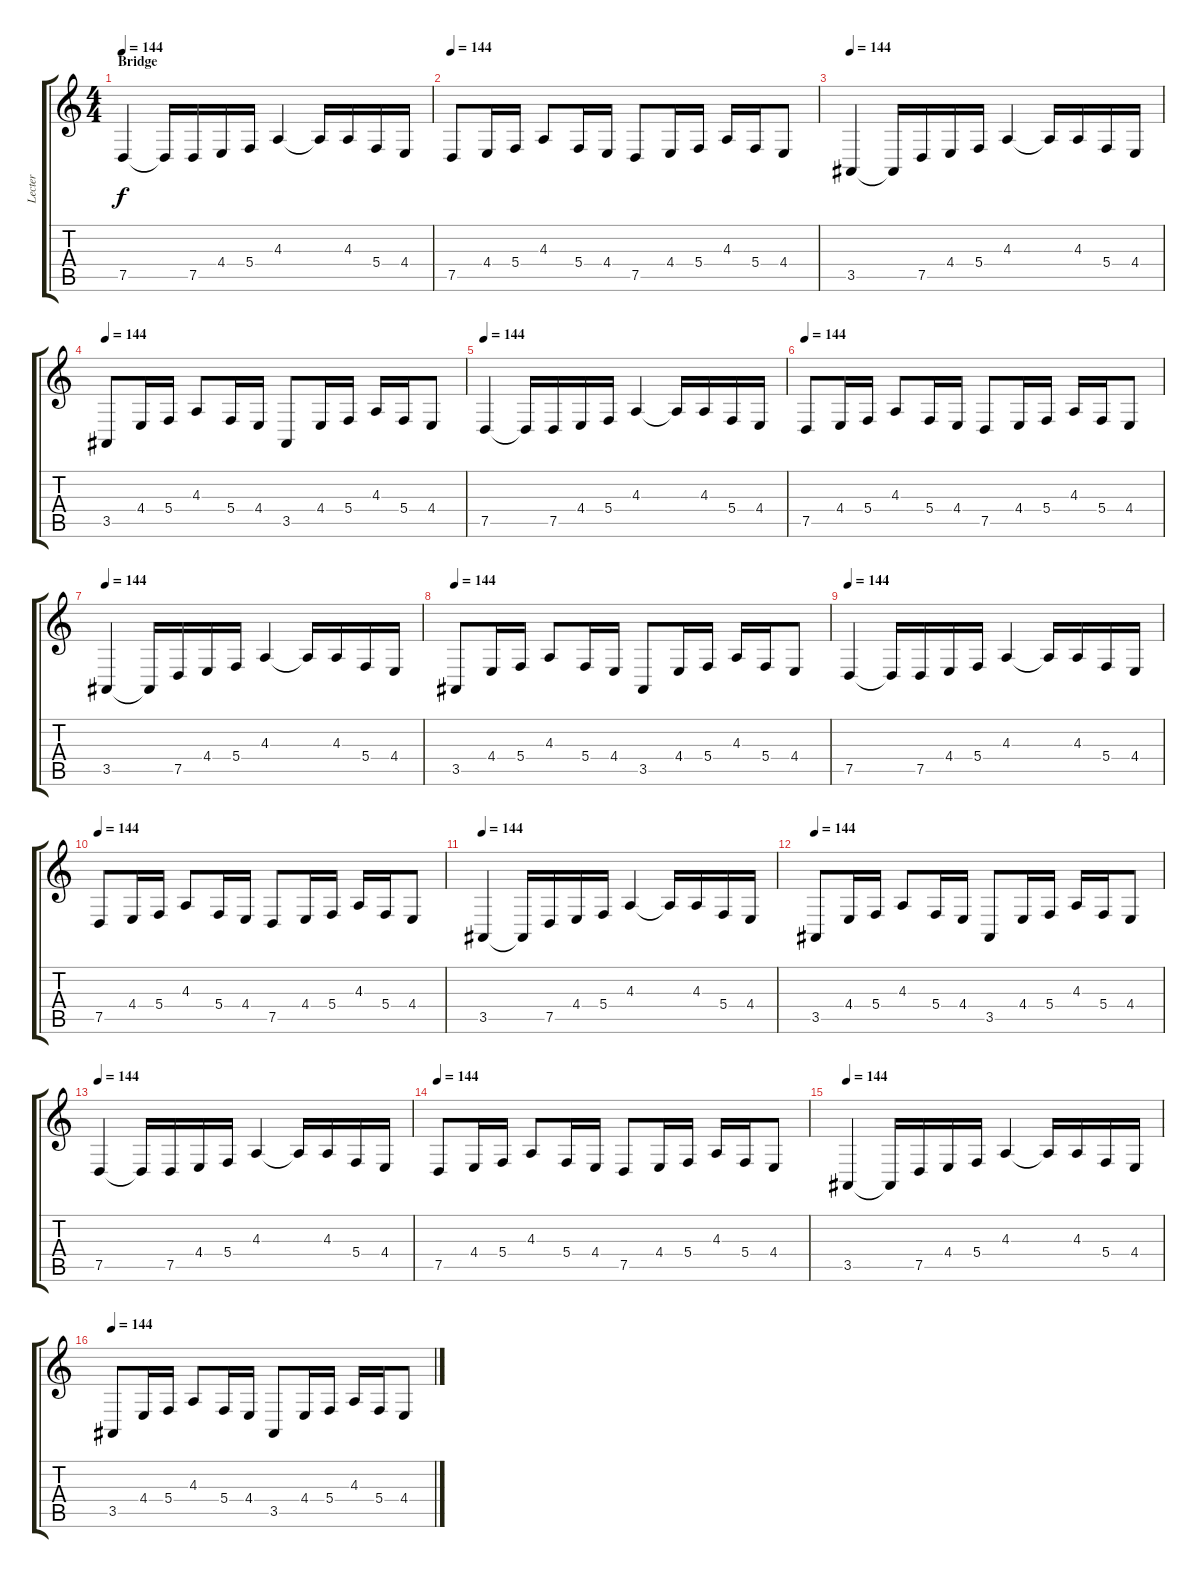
\track ("Lecter" "Lecter") {instrument harpsichord}
\staff {score tabs}
\tuning (D4 A3 F3 C3 G2 D2) {hide}
\ts (4 4)
\section ("" "Bridge")
\tempo 144
\clef g2
\ks c
7.5.4{dy f} 7.5{t}.16 7.5.16 4.4.16 5.4.16 4.3.4 4.3{t}.16 4.3.16 5.4.16 4.4.16 |
\tempo 144
7.5.8 4.4.16 5.4.16 4.3.8 5.4.16 4.4.16 7.5.8 4.4.16 5.4.16 4.3.16 5.4.16 4.4.8 |
\tempo 144
3.5.4 3.5{t}.16 7.5.16 4.4.16 5.4.16 4.3.4 4.3{t}.16 4.3.16 5.4.16 4.4.16 |
\tempo 144
3.5.8 4.4.16 5.4.16 4.3.8 5.4.16 4.4.16 3.5.8 4.4.16 5.4.16 4.3.16 5.4.16 4.4.8 |
\tempo 144
7.5.4 7.5{t}.16 7.5.16 4.4.16 5.4.16 4.3.4 4.3{t}.16 4.3.16 5.4.16 4.4.16 |
\tempo 144
7.5.8 4.4.16 5.4.16 4.3.8 5.4.16 4.4.16 7.5.8 4.4.16 5.4.16 4.3.16 5.4.16 4.4.8 |
\tempo 144
3.5.4 3.5{t}.16 7.5.16 4.4.16 5.4.16 4.3.4 4.3{t}.16 4.3.16 5.4.16 4.4.16 |
\tempo 144
3.5.8 4.4.16 5.4.16 4.3.8 5.4.16 4.4.16 3.5.8 4.4.16 5.4.16 4.3.16 5.4.16 4.4.8 |
\tempo 144
7.5.4 7.5{t}.16 7.5.16 4.4.16 5.4.16 4.3.4 4.3{t}.16 4.3.16 5.4.16 4.4.16 |
\tempo 144
7.5.8 4.4.16 5.4.16 4.3.8 5.4.16 4.4.16 7.5.8 4.4.16 5.4.16 4.3.16 5.4.16 4.4.8 |
\tempo 144
3.5.4 3.5{t}.16 7.5.16 4.4.16 5.4.16 4.3.4 4.3{t}.16 4.3.16 5.4.16 4.4.16 |
\tempo 144
3.5.8 4.4.16 5.4.16 4.3.8 5.4.16 4.4.16 3.5.8 4.4.16 5.4.16 4.3.16 5.4.16 4.4.8 |
\tempo 144
7.5.4 7.5{t}.16 7.5.16 4.4.16 5.4.16 4.3.4 4.3{t}.16 4.3.16 5.4.16 4.4.16 |
\tempo 144
7.5.8 4.4.16 5.4.16 4.3.8 5.4.16 4.4.16 7.5.8 4.4.16 5.4.16 4.3.16 5.4.16 4.4.8 |
\tempo 144
3.5.4 3.5{t}.16 7.5.16 4.4.16 5.4.16 4.3.4 4.3{t}.16 4.3.16 5.4.16 4.4.16 |
\tempo 144
3.5.8 4.4.16 5.4.16 4.3.8 5.4.16 4.4.16 3.5.8 4.4.16 5.4.16 4.3.16 5.4.16 4.4.8
